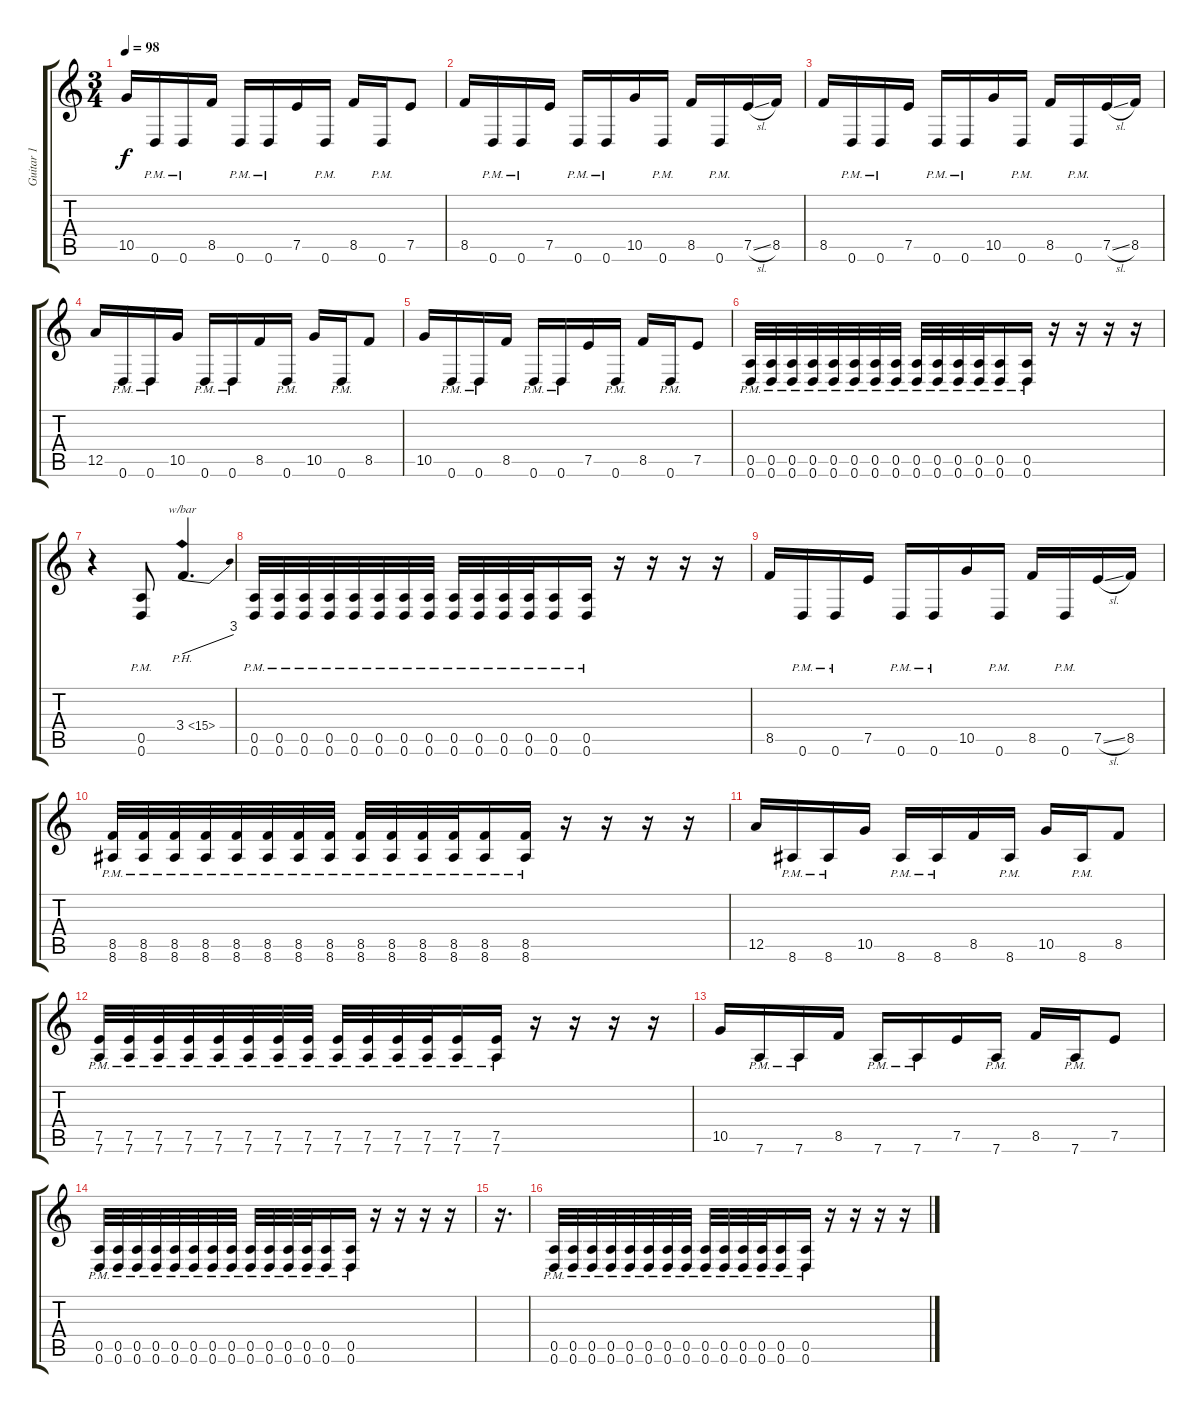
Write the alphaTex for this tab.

\track ("Guitar 1" "Guitar 1") {instrument distortionguitar}
\staff {score tabs}
\tuning (E4 B3 G3 D3 A2 D2) {hide}
\ts (3 4)
\tempo 98
\clef g2
\ks c
10.5.16{dy f} 0.6{pm}.16 0.6{pm}.16 8.5.16 0.6{pm}.16 0.6{pm}.16 7.5.16 0.6{pm}.16 8.5.16 0.6{pm}.16 7.5.8 |
8.5.16 0.6{pm}.16 0.6{pm}.16 7.5.16 0.6{pm}.16 0.6{pm}.16 10.5.16 0.6{pm}.16 8.5.16 0.6{pm}.16 7.5{sl}.16 8.5.16 |
8.5.16 0.6{pm}.16 0.6{pm}.16 7.5.16 0.6{pm}.16 0.6{pm}.16 10.5.16 0.6{pm}.16 8.5.16 0.6{pm}.16 7.5{sl}.16 8.5.16 |
12.5.16 0.6{pm}.16 0.6{pm}.16 10.5.16 0.6{pm}.16 0.6{pm}.16 8.5.16 0.6{pm}.16 10.5.16 0.6{pm}.16 8.5.8 |
10.5.16 0.6{pm}.16 0.6{pm}.16 8.5.16 0.6{pm}.16 0.6{pm}.16 7.5.16 0.6{pm}.16 8.5.16 0.6{pm}.16 7.5.8 |
(0.5{pm} 0.6{pm}).32 (0.5{pm} 0.6{pm}).32 (0.5{pm} 0.6{pm}).32 (0.5{pm} 0.6{pm}).32 (0.5{pm} 0.6{pm}).32 (0.5{pm} 0.6{pm}).32 (0.5{pm} 0.6{pm}).32 (0.5{pm} 0.6{pm}).32 (0.5{pm} 0.6{pm}).32 (0.5{pm} 0.6{pm}).32 (0.5{pm} 0.6{pm}).32 (0.5{pm} 0.6{pm}).32 (0.5{pm} 0.6{pm}).16 (0.5{pm} 0.6{pm}).16 r.16 r.16 r.16 r.16 |
r.4 (0.5{pm} 0.6{pm}).8 3.4{ph 12}.4{d tbe (dive default 0 0 60 12)} |
(0.5{pm} 0.6{pm}).32 (0.5{pm} 0.6{pm}).32 (0.5{pm} 0.6{pm}).32 (0.5{pm} 0.6{pm}).32 (0.5{pm} 0.6{pm}).32 (0.5{pm} 0.6{pm}).32 (0.5{pm} 0.6{pm}).32 (0.5{pm} 0.6{pm}).32 (0.5{pm} 0.6{pm}).32 (0.5{pm} 0.6{pm}).32 (0.5{pm} 0.6{pm}).32 (0.5{pm} 0.6{pm}).32 (0.5{pm} 0.6{pm}).16 (0.5{pm} 0.6{pm}).16 r.16 r.16 r.16 r.16 |
8.5.16 0.6{pm}.16 0.6{pm}.16 7.5.16 0.6{pm}.16 0.6{pm}.16 10.5.16 0.6{pm}.16 8.5.16 0.6{pm}.16 7.5{sl}.16 8.5.16 |
(8.5{pm} 8.6{pm}).32 (8.5{pm} 8.6{pm}).32 (8.5{pm} 8.6{pm}).32 (8.5{pm} 8.6{pm}).32 (8.5{pm} 8.6{pm}).32 (8.5{pm} 8.6{pm}).32 (8.5{pm} 8.6{pm}).32 (8.5{pm} 8.6{pm}).32 (8.5{pm} 8.6{pm}).32 (8.5{pm} 8.6{pm}).32 (8.5{pm} 8.6{pm}).32 (8.5{pm} 8.6{pm}).32 (8.5{pm} 8.6{pm}).16 (8.5{pm} 8.6{pm}).16 r.16 r.16 r.16 r.16 |
12.5.16 8.6{pm}.16 8.6{pm}.16 10.5.16 8.6{pm}.16 8.6{pm}.16 8.5.16 8.6{pm}.16 10.5.16 8.6{pm}.16 8.5.8 |
(7.5{pm} 7.6{pm}).32 (7.5{pm} 7.6{pm}).32 (7.5{pm} 7.6{pm}).32 (7.5{pm} 7.6{pm}).32 (7.5{pm} 7.6{pm}).32 (7.5{pm} 7.6{pm}).32 (7.5{pm} 7.6{pm}).32 (7.5{pm} 7.6{pm}).32 (7.5{pm} 7.6{pm}).32 (7.5{pm} 7.6{pm}).32 (7.5{pm} 7.6{pm}).32 (7.5{pm} 7.6{pm}).32 (7.5{pm} 7.6{pm}).16 (7.5{pm} 7.6{pm}).16 r.16 r.16 r.16 r.16 |
10.5.16 7.6{pm}.16 7.6{pm}.16 8.5.16 7.6{pm}.16 7.6{pm}.16 7.5.16 7.6{pm}.16 8.5.16 7.6{pm}.16 7.5.8 |
(0.5{pm} 0.6{pm}).32 (0.5{pm} 0.6{pm}).32 (0.5{pm} 0.6{pm}).32 (0.5{pm} 0.6{pm}).32 (0.5{pm} 0.6{pm}).32 (0.5{pm} 0.6{pm}).32 (0.5{pm} 0.6{pm}).32 (0.5{pm} 0.6{pm}).32 (0.5{pm} 0.6{pm}).32 (0.5{pm} 0.6{pm}).32 (0.5{pm} 0.6{pm}).32 (0.5{pm} 0.6{pm}).32 (0.5{pm} 0.6{pm}).16 (0.5{pm} 0.6{pm}).16 r.16 r.16 r.16 r.16 |
r.16{d} |
(0.5{pm} 0.6{pm}).32 (0.5{pm} 0.6{pm}).32 (0.5{pm} 0.6{pm}).32 (0.5{pm} 0.6{pm}).32 (0.5{pm} 0.6{pm}).32 (0.5{pm} 0.6{pm}).32 (0.5{pm} 0.6{pm}).32 (0.5{pm} 0.6{pm}).32 (0.5{pm} 0.6{pm}).32 (0.5{pm} 0.6{pm}).32 (0.5{pm} 0.6{pm}).32 (0.5{pm} 0.6{pm}).32 (0.5{pm} 0.6{pm}).16 (0.5{pm} 0.6{pm}).16 r.16 r.16 r.16 r.16
